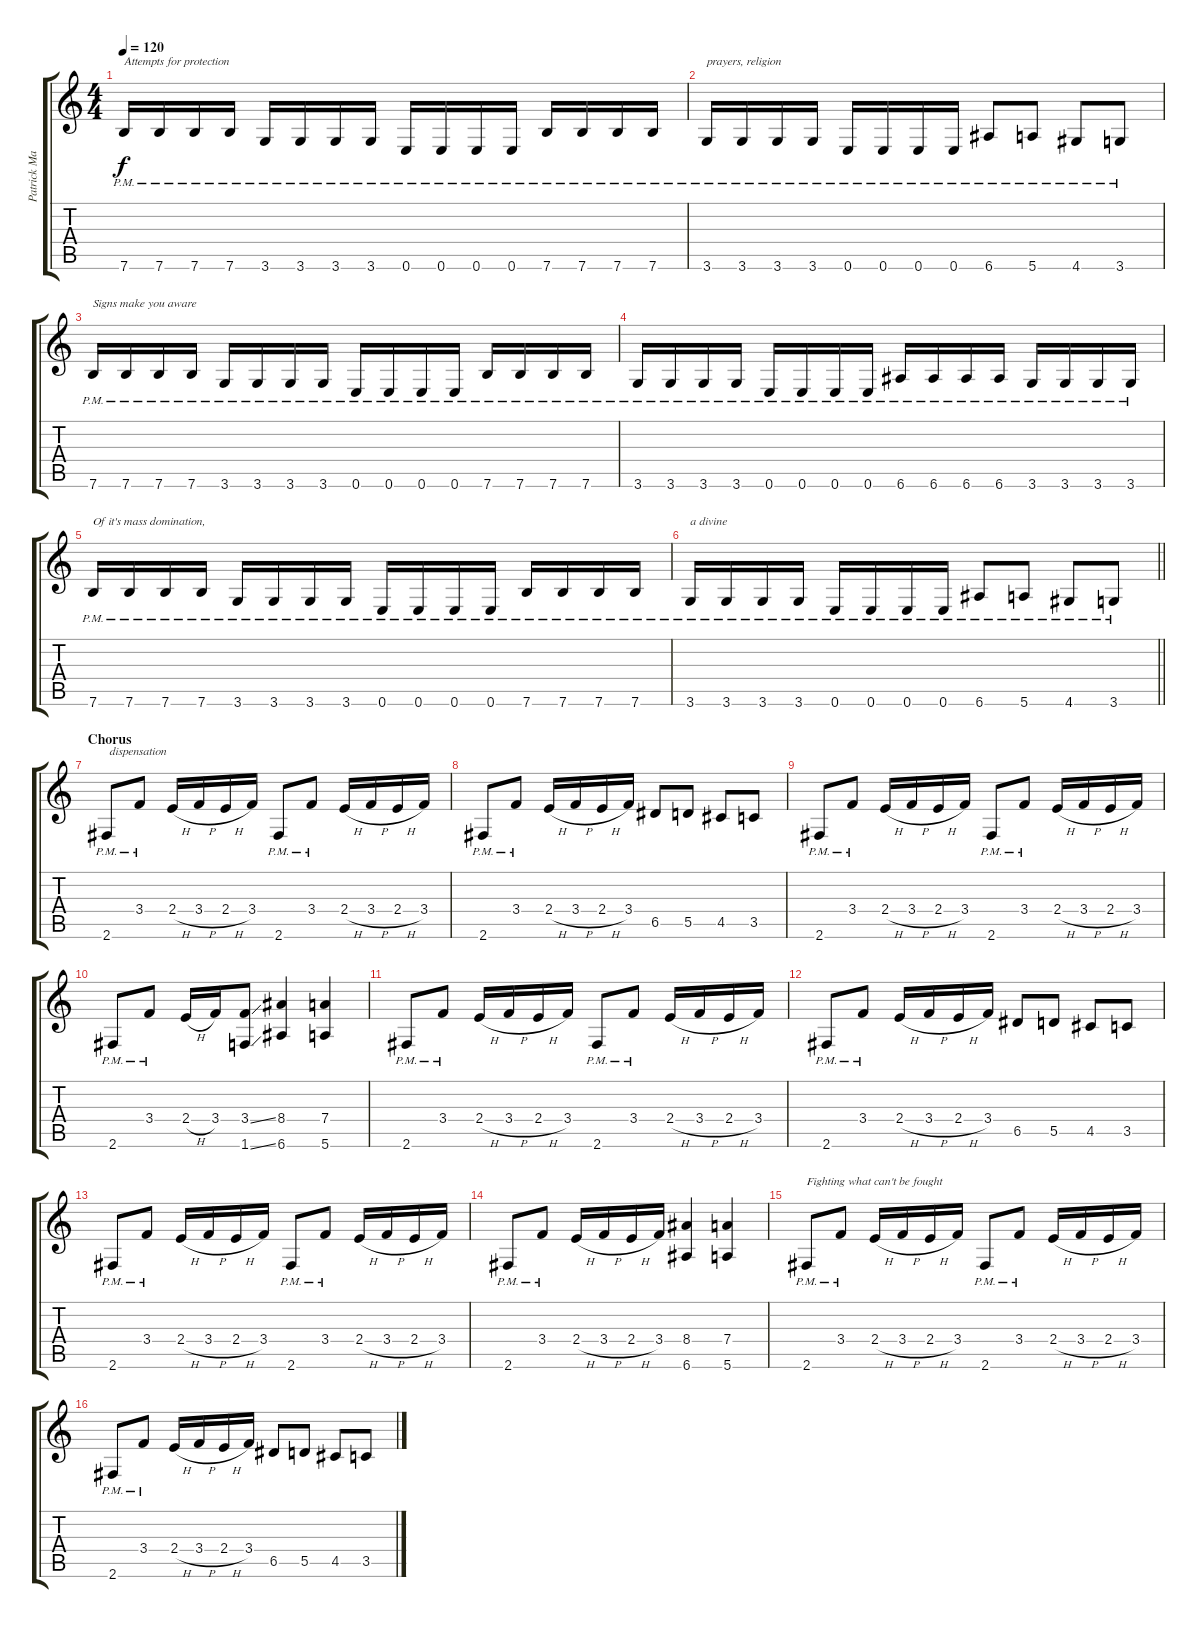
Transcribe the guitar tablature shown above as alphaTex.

\track ("Patrick Mameli " "Patrick Ma") {instrument distortionguitar}
\staff {score tabs}
\tuning (E4 B3 G3 D3 A2 E2) {hide}
\ts (4 4)
\tempo 120
\clef g2
\ks c
7.6{pm}.16{txt "Attempts for protection " dy f} 7.6{pm}.16 7.6{pm}.16 7.6{pm}.16 3.6{pm}.16 3.6{pm}.16 3.6{pm}.16 3.6{pm}.16 0.6{pm}.16 0.6{pm}.16 0.6{pm}.16 0.6{pm}.16 7.6{pm}.16 7.6{pm}.16 7.6{pm}.16 7.6{pm}.16 |
3.6{pm}.16{txt "prayers, religion"} 3.6{pm}.16 3.6{pm}.16 3.6{pm}.16 0.6{pm}.16 0.6{pm}.16 0.6{pm}.16 0.6{pm}.16 6.6{pm}.8 5.6{pm}.8 4.6{pm}.8 3.6{pm}.8 |
7.6{pm}.16{txt "Signs make you aware"} 7.6{pm}.16 7.6{pm}.16 7.6{pm}.16 3.6{pm}.16 3.6{pm}.16 3.6{pm}.16 3.6{pm}.16 0.6{pm}.16 0.6{pm}.16 0.6{pm}.16 0.6{pm}.16 7.6{pm}.16 7.6{pm}.16 7.6{pm}.16 7.6{pm}.16 |
3.6{pm}.16 3.6{pm}.16 3.6{pm}.16 3.6{pm}.16 0.6{pm}.16 0.6{pm}.16 0.6{pm}.16 0.6{pm}.16 6.6{pm}.16 6.6{pm}.16 6.6{pm}.16 6.6{pm}.16 3.6{pm}.16 3.6{pm}.16 3.6{pm}.16 3.6{pm}.16 |
7.6{pm}.16{txt "Of it's mass domination, "} 7.6{pm}.16 7.6{pm}.16 7.6{pm}.16 3.6{pm}.16 3.6{pm}.16 3.6{pm}.16 3.6{pm}.16 0.6{pm}.16 0.6{pm}.16 0.6{pm}.16 0.6{pm}.16 7.6{pm}.16 7.6{pm}.16 7.6{pm}.16 7.6{pm}.16 |
\barLineRight lightlight
3.6{pm}.16{txt "a divine"} 3.6{pm}.16 3.6{pm}.16 3.6{pm}.16 0.6{pm}.16 0.6{pm}.16 0.6{pm}.16 0.6{pm}.16 6.6{pm}.8 5.6{pm}.8 4.6{pm}.8 3.6{pm}.8 |
\section ("" "Chorus")
2.6{pm}.8{txt " dispensation"} 3.4{pm}.8 2.4{h}.16 3.4{h}.16 2.4{h}.16 3.4.16 2.6{pm}.8 3.4{pm}.8 2.4{h}.16 3.4{h}.16 2.4{h}.16 3.4.16 |
2.6{pm}.8 3.4{pm}.8 2.4{h}.16 3.4{h}.16 2.4{h}.16 3.4.16 6.5.8 5.5.8 4.5.8 3.5.8 |
2.6{pm}.8 3.4{pm}.8 2.4{h}.16 3.4{h}.16 2.4{h}.16 3.4.16 2.6{pm}.8 3.4{pm}.8 2.4{h}.16 3.4{h}.16 2.4{h}.16 3.4.16 |
2.6{pm}.8 3.4{pm}.8 2.4{h}.16 3.4.16 (3.4{ss} 1.6{ss}).8 (8.4 6.6).4 (7.4 5.6).4 |
2.6{pm}.8 3.4{pm}.8 2.4{h}.16 3.4{h}.16 2.4{h}.16 3.4.16 2.6{pm}.8 3.4{pm}.8 2.4{h}.16 3.4{h}.16 2.4{h}.16 3.4.16 |
2.6{pm}.8 3.4{pm}.8 2.4{h}.16 3.4{h}.16 2.4{h}.16 3.4.16 6.5.8 5.5.8 4.5.8 3.5.8 |
2.6{pm}.8 3.4{pm}.8 2.4{h}.16 3.4{h}.16 2.4{h}.16 3.4.16 2.6{pm}.8 3.4{pm}.8 2.4{h}.16 3.4{h}.16 2.4{h}.16 3.4.16 |
2.6{pm}.8 3.4{pm}.8 2.4{h}.16 3.4{h}.16 2.4{h}.16 3.4.16 (8.4 6.6).4 (7.4 5.6).4 |
2.6{pm}.8{txt "Fighting what can't be fought"} 3.4{pm}.8 2.4{h}.16 3.4{h}.16 2.4{h}.16 3.4.16 2.6{pm}.8 3.4{pm}.8 2.4{h}.16 3.4{h}.16 2.4{h}.16 3.4.16 |
2.6{pm}.8 3.4{pm}.8 2.4{h}.16 3.4{h}.16 2.4{h}.16 3.4.16 6.5.8 5.5.8 4.5.8 3.5.8
